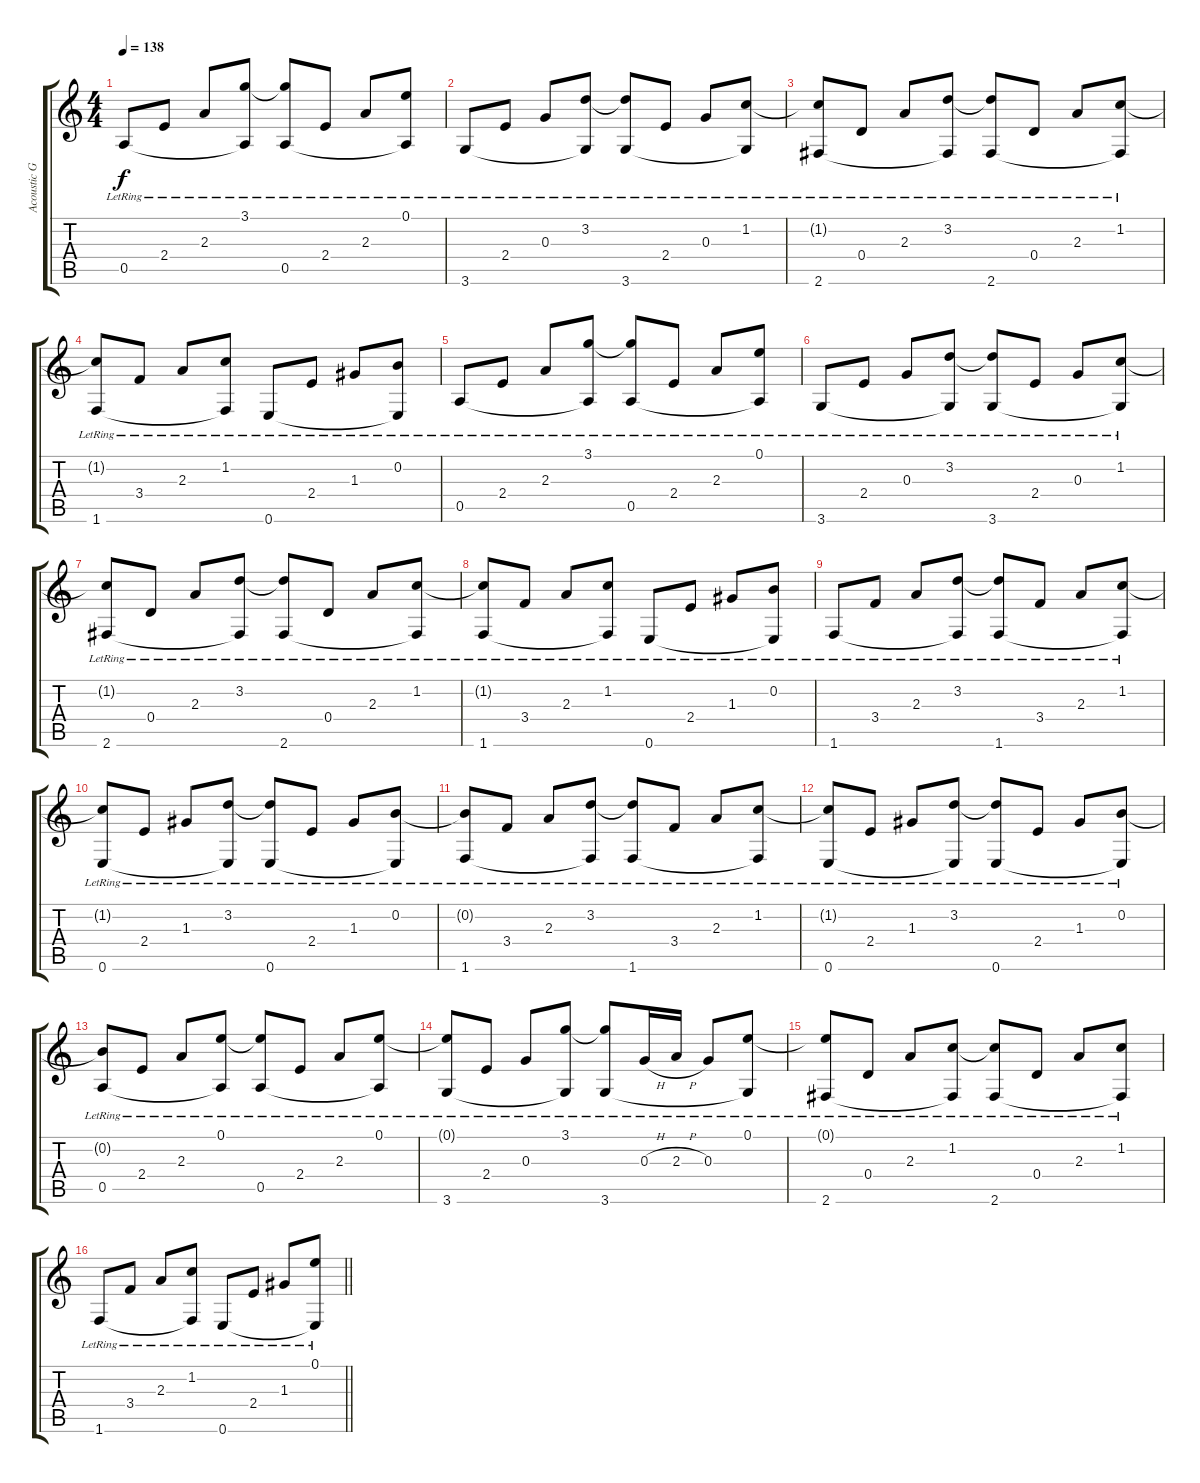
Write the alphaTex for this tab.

\track ("Acoustic Guitar 1" "Acoustic G") {instrument acousticguitarsteel}
\staff {score tabs}
\tuning (E4 B3 G3 D3 A2 E2) {hide}
\ts (4 4)
\tempo 138
\clef g2
\ks c
0.5{lr}.8{dy f} 2.4{lr}.8 2.3{lr}.8 (3.1{lr} 0.5{t}).8 (3.1{t} 0.5{lr}).8 2.4{lr}.8 2.3{lr}.8 (0.1{lr} 0.5{t}).8 |
3.6{lr}.8 2.4{lr}.8 0.3{lr}.8 (3.2{lr} 3.6{t}).8 (3.2{t} 3.6{lr}).8 2.4{lr}.8 0.3{lr}.8 (1.2{lr} 3.6{t}).8 |
(1.2{t} 2.6{lr}).8 0.4{lr}.8 2.3{lr}.8 (3.2{lr} 2.6{t}).8 (3.2{t} 2.6{lr}).8 0.4{lr}.8 2.3{lr}.8 (1.2{lr} 2.6{t}).8 |
(1.2{t} 1.6{lr}).8 3.4{lr}.8 2.3{lr}.8 (1.2{lr} 1.6{t}).8 0.6{lr}.8 2.4{lr}.8 1.3{lr}.8 (0.2{lr} 0.6{t}).8 |
0.5{lr}.8 2.4{lr}.8 2.3{lr}.8 (3.1{lr} 0.5{t}).8 (3.1{t} 0.5{lr}).8 2.4{lr}.8 2.3{lr}.8 (0.1{lr} 0.5{t}).8 |
3.6{lr}.8 2.4{lr}.8 0.3{lr}.8 (3.2{lr} 3.6{t}).8 (3.2{t} 3.6{lr}).8 2.4{lr}.8 0.3{lr}.8 (1.2{lr} 3.6{t}).8 |
(1.2{t} 2.6{lr}).8 0.4{lr}.8 2.3{lr}.8 (3.2{lr} 2.6{t}).8 (3.2{t} 2.6{lr}).8 0.4{lr}.8 2.3{lr}.8 (1.2{lr} 2.6{t}).8 |
(1.2{t} 1.6{lr}).8 3.4{lr}.8 2.3{lr}.8 (1.2{lr} 1.6{t}).8 0.6{lr}.8 2.4{lr}.8 1.3{lr}.8 (0.2{lr} 0.6{t}).8 |
1.6{lr}.8 3.4{lr}.8 2.3{lr}.8 (3.2{lr} 1.6{t}).8 (3.2{t} 1.6{lr}).8 3.4{lr}.8 2.3{lr}.8 (1.2{lr} 1.6{t}).8 |
(1.2{t} 0.6{lr}).8 2.4{lr}.8 1.3{lr}.8 (3.2{lr} 0.6{t}).8 (3.2{t} 0.6{lr}).8 2.4{lr}.8 1.3{lr}.8 (0.2{lr} 0.6{t}).8 |
(0.2{t} 1.6{lr}).8 3.4{lr}.8 2.3{lr}.8 (3.2{lr} 1.6{t}).8 (3.2{t} 1.6{lr}).8 3.4{lr}.8 2.3{lr}.8 (1.2{lr} 1.6{t}).8 |
(1.2{t} 0.6{lr}).8 2.4{lr}.8 1.3{lr}.8 (3.2{lr} 0.6{t}).8 (3.2{t} 0.6{lr}).8 2.4{lr}.8 1.3{lr}.8 (0.2{lr} 0.6{t}).8 |
(0.2{t} 0.5{lr}).8 2.4{lr}.8 2.3{lr}.8 (0.1{lr} 0.5{t}).8 (0.1{t} 0.5{lr}).8 2.4{lr}.8 2.3{lr}.8 (0.1{lr} 0.5{t}).8 |
(0.1{t} 3.6{lr}).8 2.4{lr}.8 0.3{lr}.8 (3.1{lr} 3.6{t}).8 (3.1{t} 3.6{lr}).8 0.3{h lr}.16 2.3{h lr}.16 0.3{lr}.8 (0.1{lr} 3.6{t}).8 |
(0.1{t} 2.6{lr}).8 0.4{lr}.8 2.3{lr}.8 (1.2{lr} 2.6{t}).8 (1.2{t} 2.6{lr}).8 0.4{lr}.8 2.3{lr}.8 (1.2{lr} 2.6{t}).8 |
\barLineRight lightlight
1.6{lr}.8 3.4{lr}.8 2.3{lr}.8 (1.2{lr} 1.6{t}).8 0.6{lr}.8 2.4{lr}.8 1.3{lr}.8 (0.1{lr} 0.6{t}).8
